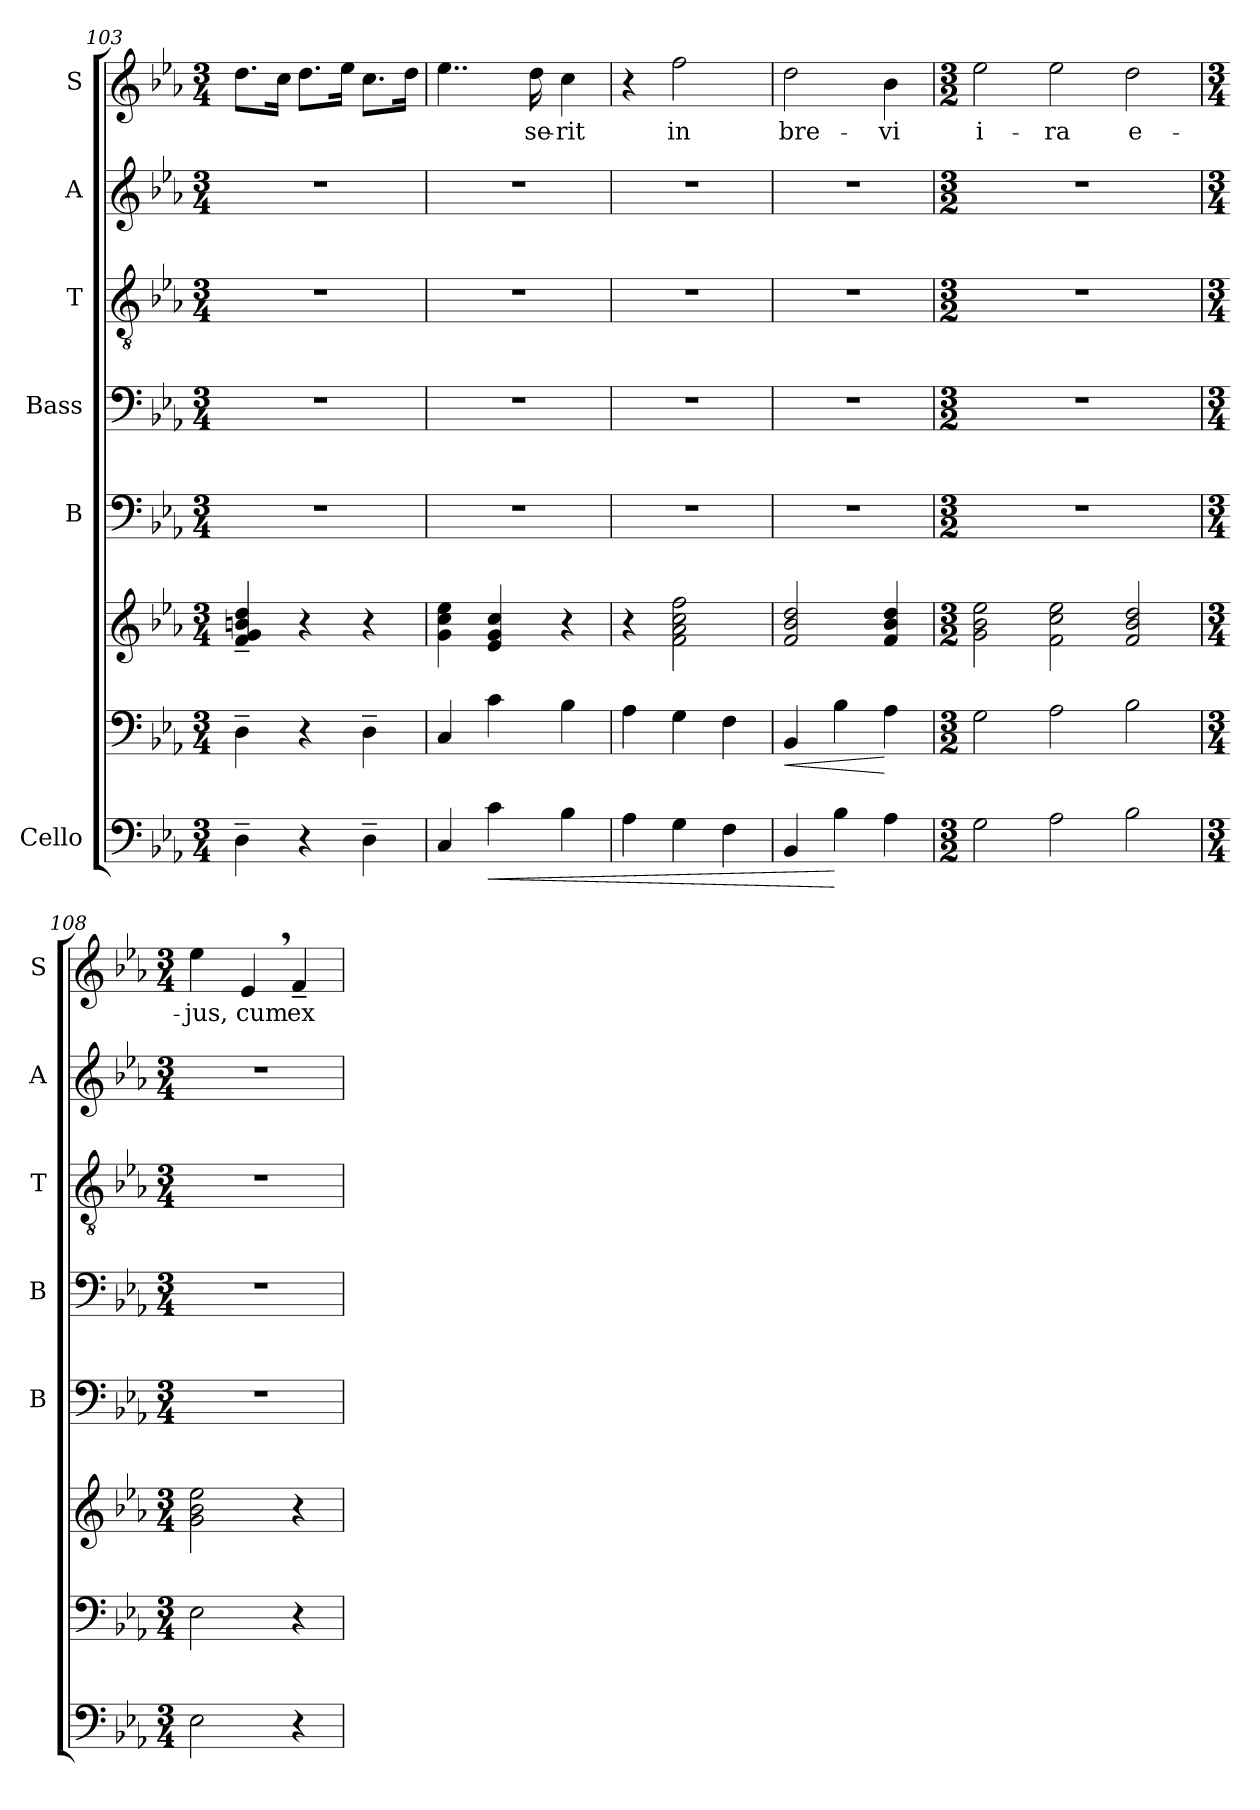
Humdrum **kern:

**kern	**dynam	**kern	**dynam	**kern	**kern	**kern	**kern	**kern	**kern	**text
*part8	*part8	*part7	*part7	*part6	*part5	*part4	*part3	*part2	*part1	*part1
*staff8	*staff8	*staff7	*staff7	*staff6	*staff5	*staff4	*staff3	*staff2	*staff1	*staff1
*I"Cello	*	*	*	*	*I"B	*I"Bass	*I"T	*I"A	*I"S	*
*	*	*	*	*	*I'B	*I'B	*I'T	*I'A	*I'S	*
!!LO:LB:g=z
*clefF4	*	*clefF4	*	*clefG2	*clefF4	*clefF4	*clefGv2	*clefG2	*clefG2	*
*k[b-e-a-]	*	*k[b-e-a-]	*	*k[b-e-a-]	*k[b-e-a-]	*k[b-e-a-]	*k[b-e-a-]	*k[b-e-a-]	*k[b-e-a-]	*
*E-:	*	*E-:	*	*E-:	*E-:	*E-:	*E-:	*E-:	*E-:	*
*M3/4	*	*M3/4	*	*M3/4	*M3/4	*M3/4	*M3/4	*M3/4	*M3/4	*
=103	=103	=103	=103	=103	=103	=103	=103	=103	=103	=103
4D~>\	.	4D~>\	.	4f/~< 4g/~< 4bn/~< 4dd/~<	2.r	2.r	2.r	2.r	8.dd\L	.
.	.	.	.	.	.	.	.	.	16cc\Jk	.
4r	.	4r	.	4r	.	.	.	.	8.dd\L	.
.	.	.	.	.	.	.	.	.	16ee-\Jk	.
4D~>\	.	4D~>\	.	4r	.	.	.	.	8.cc\L	.
.	.	.	.	.	.	.	.	.	16dd\Jk	.
=104	=104	=104	=104	=104	=104	=104	=104	=104	=104	=104
4C/	.	4C/	.	4g\ 4cc\ 4ee-\	2.r	2.r	2.r	2.r	4..ee-\	.
!	!LO:HP:b	!	!	!	!	!	!	!	!	!
4c\	<	4c\	.	4e-/ 4g/ 4cc/	.	.	.	.	.	.
!	!	!	!	!	!	!	!	!	!	!LO:LY:b
.	.	.	.	.	.	.	.	.	16dd\	-se-
!	!	!	!	!	!	!	!	!	!	!LO:LY:b
4B-\	.	4B-\	.	4r	.	.	.	.	4cc\	-rit
=105	=105	=105	=105	=105	=105	=105	=105	=105	=105	=105
4A-\	.	4A-\	.	4r	2.r	2.r	2.r	2.r	4r	.
!	!	!	!	!	!	!	!	!	!	!LO:LY:b
4G\	.	4G\	.	2f\ 2a-\ 2cc\ 2ff\	.	.	.	.	2ff\	in
4F\	.	4F\	.	.	.	.	.	.	.	.
=106	=106	=106	=106	=106	=106	=106	=106	=106	=106	=106
!	!	!	!LO:HP:b	!	!	!	!	!	!	!LO:LY:b
4BB-/	.	4BB-/	<	2f/ 2b-/ 2dd/	2.r	2.r	2.r	2.r	2dd\	bre-
4B-\	[	4B-\	.	.	.	.	.	.	.	.
!	!	!	!	!	!	!	!	!	!	!LO:LY:b
4A-\	.	4A-\	[	4f/ 4b-/ 4dd/	.	.	.	.	4b-\	-vi
=107	=107	=107	=107	=107	=107	=107	=107	=107	=107	=107
*M3/2	*	*M3/2	*	*M3/2	*M3/2	*M3/2	*M3/2	*M3/2	*M3/2	*
!	!	!	!	!	!	!	!	!	!	!LO:LY:b
2G\	.	2G\	.	2g\ 2b-\ 2ee-\	1.r	1.r	1.r	1.r	2ee-\	i-
!	!	!	!	!	!	!	!	!	!	!LO:LY:b
2A-\	.	2A-\	.	2f\ 2cc\ 2ee-\	.	.	.	.	2ee-\	-ra
!	!	!	!	!	!	!	!	!	!	!LO:LY:b
2B-\	.	2B-\	.	2f/ 2b-/ 2dd/	.	.	.	.	2dd\	e-
=108	=108	=108	=108	=108	=108	=108	=108	=108	=108	=108
*M3/4	*	*M3/4	*	*M3/4	*M3/4	*M3/4	*M3/4	*M3/4	*M3/4	*
!	!	!	!	!	!	!	!	!	!	!LO:LY:b
2E-\	.	2E-\	.	2g\ 2b-\ 2ee-\	2.r	2.r	2.r	2.r	4ee-\	-jus,
!	!	!	!	!	!	!	!	!	!	!LO:LY:b
.	.	.	.	.	.	.	.	.	4e-,>/	cum
!	!	!	!	!	!	!	!	!	!	!LO:LY:b
4r	.	4r	.	4r	.	.	.	.	4f~</	ex-
=	=	=	=	=	=	=	=	=	=	=
*-	*-	*-	*-	*-	*-	*-	*-	*-	*-	*-
